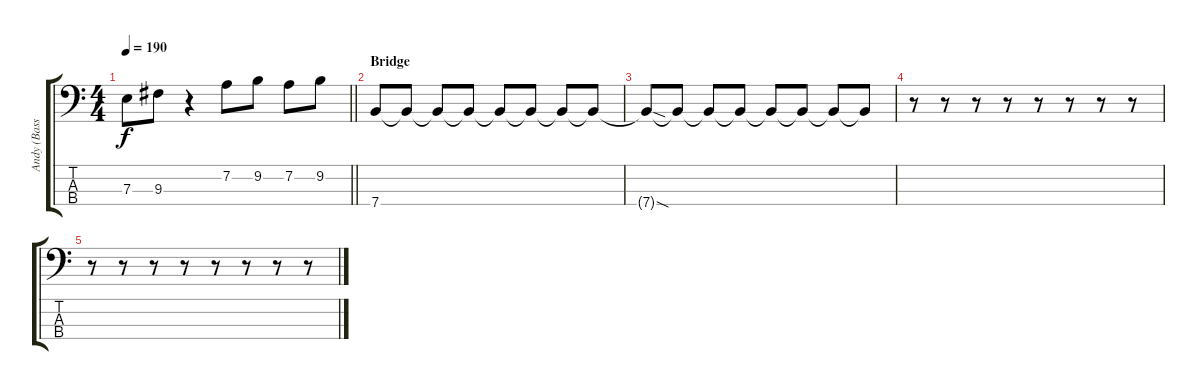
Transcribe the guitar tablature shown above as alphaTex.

\track ("Andy (Bass)" "Andy (Bass") {instrument electricbasspick}
\staff {score tabs}
\tuning (G2 D2 A1 E1) {hide}
\ts (4 4)
\tempo 190
\clef f4
\barLineRight lightlight
\ks c
7.3.8{dy f} 9.3.8 r.4 7.2.8 9.2.8 7.2.8 9.2.8 |
\section ("" "Bridge")
7.4.8 7.4{t}.8 7.4{t}.8 7.4{t}.8 7.4{t}.8 7.4{t}.8 7.4{t}.8 7.4{t}.8 |
7.4{sod t}.8 7.4{t}.8 7.4{t}.8 7.4{t}.8 7.4{t}.8 7.4{t}.8 7.4{t}.8 7.4{t}.8 |
r.8 r.8 r.8 r.8 r.8 r.8 r.8 r.8 |
r.8 r.8 r.8 r.8 r.8 r.8 r.8 r.8
